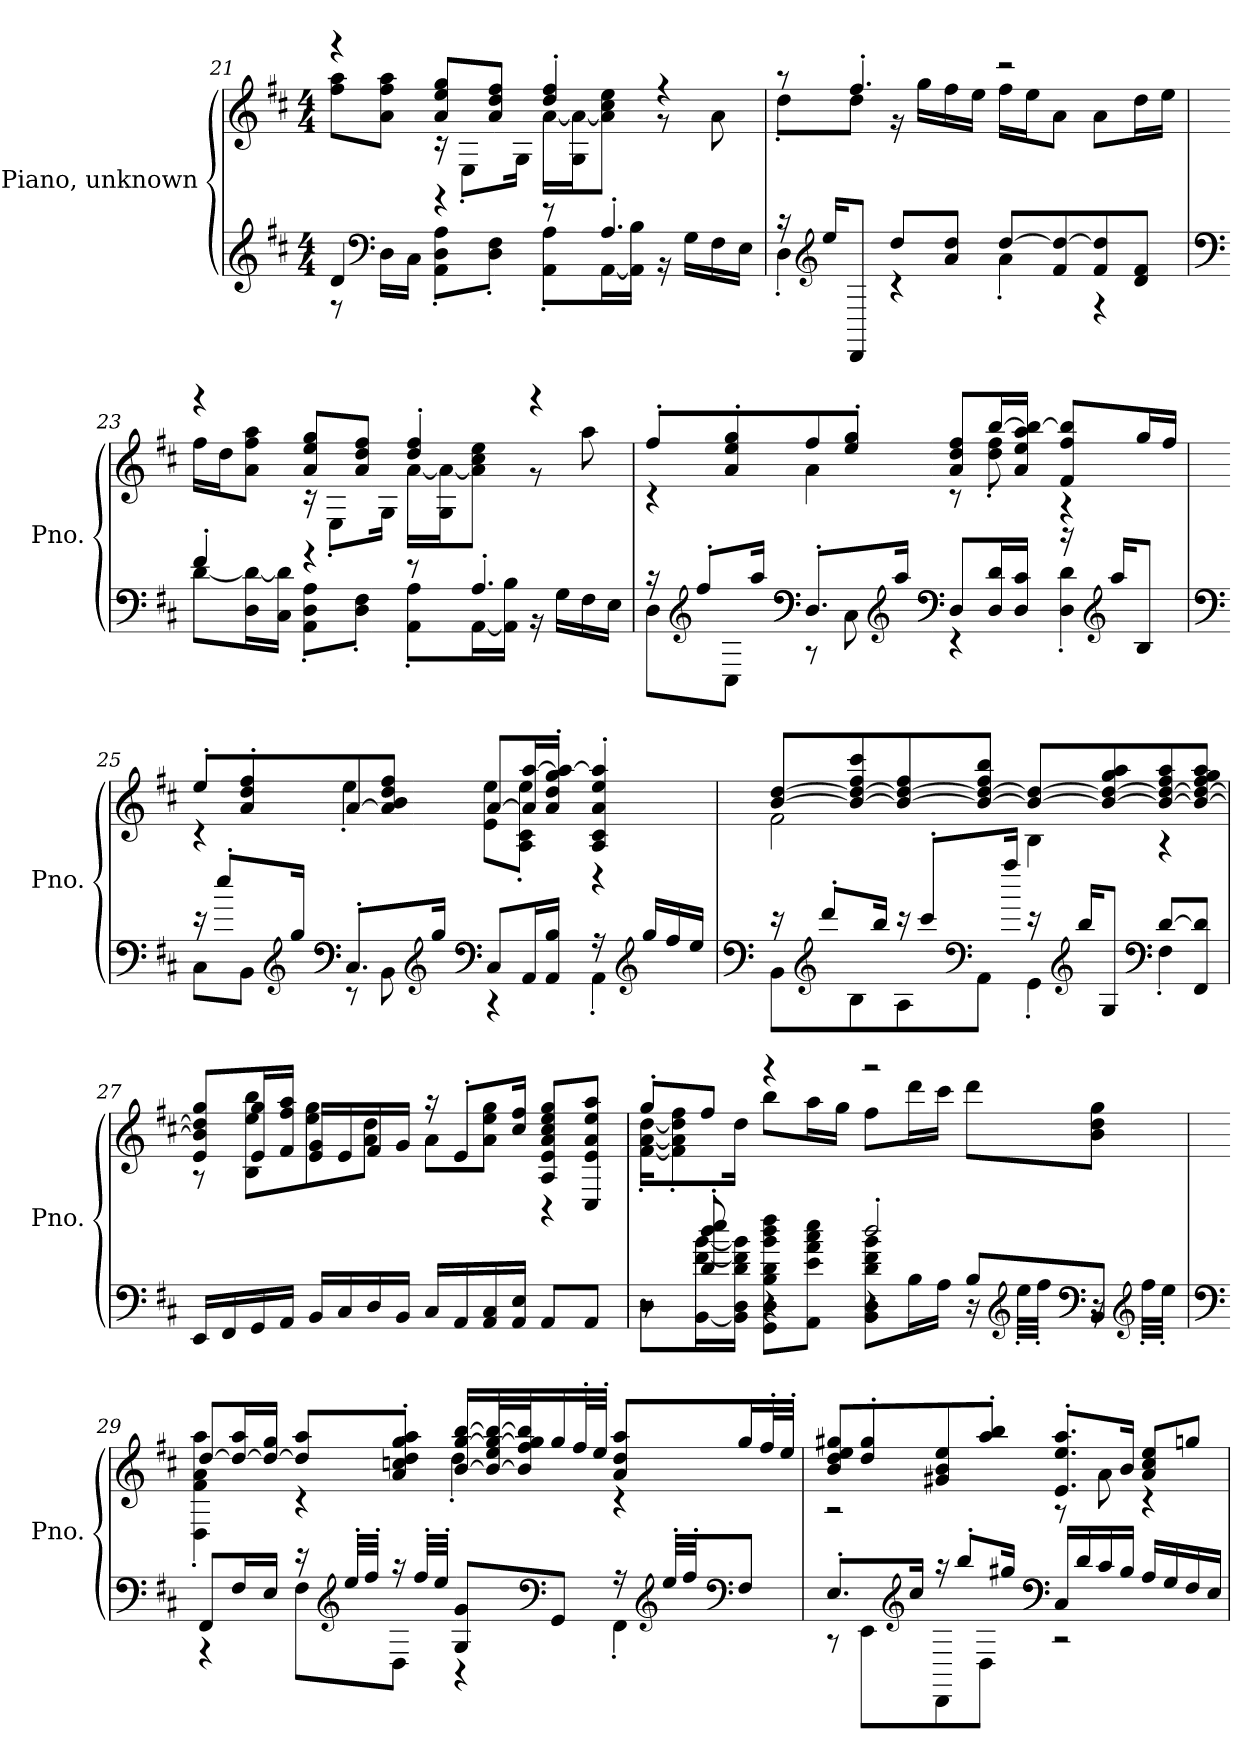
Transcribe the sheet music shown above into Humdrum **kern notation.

**kern	**kern
*part1	*part1
*staff2	*staff1
*I"Piano, unknown	*
*I'Pno.	*
*clefG2	*clefG2
*k[f#c#]	*k[f#c#]
*M4/4	*M4/4
=21	=21
*^	*^
4d/	8r	4r	8ff#\ 8aa\L
*clefF4	*	*	*
.	16D\LL	.	8a\ 8ff#\ 8aa\J
.	16C#\JJ	.	.
4r	8AA\' 8D\' 8A\'L	8a/ 8ee/ 8gg/L	16r
.	.	.	8E'\L
.	8D\' 8F#\'J	8a/ 8dd/ 8ff#/J	.
.	.	.	16G\Jk
8r	8AA\' 8A\'L	4dd/' 4ff#/'	[16a\LL
.	.	.	16G\ 16a\_J
4.A'/	[16AA\L	.	8a\] 8cc#\ 8ee\J
.	16AA\] 16B\JJ	.	.
.	16r	4r	8r
.	16G\LL	.	.
.	16F#\	.	8a\
.	16E\JJ	.	.
!!LO:PB:g=z	!!
=22	=22	=22	=22
16r	4D'\	8r	8dd'\L
*clefG2	*	*	*
16ee/KL	.	.	.
8DD/J	.	4.ff#'/	8dd\J
8dd/L	4r	.	16r
.	.	.	16gg\LL
8a/ 8dd/J	.	.	16ff#\
.	.	.	16ee\JJ
[8dd/L	4a'\	2r	16ff#\LL
.	.	.	16ee\J
8f#/ 8dd/_	.	.	8a\J
8f#/ 8dd/]	4r	.	8a\L
8d/ 8f#/J	.	.	16dd\L
.	.	.	16ee\JJ
=23	=23	=23	=23
*clefF4	*	*	*
4f#'/	[8d\L	4r	16ff#\LL
.	.	.	16dd\J
.	16D\ 16d\_L	.	8a\ 8ff#\ 8aa\J
.	16C#\ 16d\]JJ	.	.
4r	8AA\' 8D\' 8A\'L	8a/ 8ee/ 8gg/L	16r
.	.	.	8E'\L
.	8D\' 8F#\'J	8a/ 8dd/ 8ff#/J	.
.	.	.	16G\Jk
8r	8AA\' 8A\'L	4dd/' 4ff#/'	[16a\LL
.	.	.	16G\ 16a\_J
4.A'/	[16AA\L	.	8a\] 8cc#\ 8ee\J
.	16AA\] 16B\JJ	.	.
.	16r	4r	8r
.	16G\LL	.	.
.	16F#\	.	8aa\
.	16E\JJ	.	.
!!LO:LB:g=z	!!
=24	=24	=24	=24
16r	8D\L	8ff#'/L	4r
*clefG2	*	*	*
8ff#'/L	.	.	.
.	8C#\J	8a/' 8ee/' 8gg/'	.
16aa/Jk	.	.	.
*clefF4	*	*	*
8.D'/L	8r	8ff#/	4a\
.	8C#\	8ee/' 8gg/'J	.
*clefG2	*	*	*
16aa/Jk	.	.	.
*clefF4	*	*	*
8D/L	4r	8a/ 8dd/ 8ff#/L	8r
16D/ 16d/L	.	[16bb/L	8dd\' 8ff#\'
16D/ 16c#/JJ	.	16a/ 16ee/ 16aa/ 16bb/_JJ	.
16r	4D\' 4d\'	8f#/ 8ff#/ 8bb/]L	4r
*clefG2	*	*	*
16aa/KL	.	.	.
8B/J	.	16gg/L	.
.	.	16ff#/JJ	.
!!LO:LB:g=z	!!
=25	=25	=25	=25
*clefF4	*	*	*
16r	8C#\L	8ee'/L	4r
8ee'/L	.	.	.
.	8BB\J	8a/' 8dd/' 8ff#/'	.
*clefG2	*	*	*
16gg/Jk	.	.	.
*clefF4	*	*	*
8.C#'/L	8r	[8a/	4ee'\
.	8BB\	8a/] 8b/ 8dd/ 8ff#/J	.
*clefG2	*	*	*
16gg/Jk	.	.	.
*clefF4	*	*	*
8C#/L	4r	[8a/L	8e\ 8ee\L
16AA/L	.	16a/] [16aa/L	8A\' 8c#\' 8ee\'J
16AA/ 16B/JJ	.	16a/' 16dd/' 16gg/' 16aa/_'JJ	.
16r	4AA'\	4A/' 4c#/' 4a/' 4ee/' 4aa/]'	4r
*clefG2	*	*	*
16gg/LL	.	.	.
16ff#/	.	.	.
16ee/JJ	.	.	.
!!LO:LB:g=z	!!
=26	=26	=26	=26
*clefF4	*	*	*
16r	8BB\L	[8b/ [8dd/L	2f#\
*clefG2	*	*	*
8ddd'/L	.	.	.
.	8B\	8b/_ 8dd/_ 8ff#/ 8ccc#/	.
16bb/Jk	.	.	.
16r	8A\	8b/_ 8dd/_ 8ff#/	.
8ccc#'/L	.	.	.
*clefF4	*	*	*
.	8AA\J	8b/_ 8dd/_ 8ff#/ 8bb/J	.
16aa/Jk	.	.	.
16r	4GG'\	8b/_ 8dd/_L	4B\
*clefG2	*	*	*
16bb/KL	.	.	.
8G/J	.	8b/_ 8dd/_ 8gg/ 8aa/	.
*clefF4	*	*	*
[8d/L	4F#'\	8b/_ 8dd/_ 8ff#/ 8aa/	4r
8FF#/ 8d/]J	.	8b/_ 8dd/_ 8ff#/ 8gg/ 8aa/J	.
*v	*v	*	*
=27	=27	=27
16EE/LL	8e/ 8b/] 8dd/] 8gg/L	8r
16FF#/	.	.
16GG/	16e/ 16gg/L	8B\ 8ee\ 8bb\L
16AA/JJ	16f#/ 16ff#/ 16aa/JJ	.
16BB/LL	16e/ 16g/LL	8ee\ 8gg\
16C#/	16e/	.
16D/	16f#/	8a\ 8dd\J
16BB/JJ	16g/JJ	.
16C#/LL	16r	8a\L
16AA/	8e'/L	.
16AA/ 16C#/	.	8a\ 8ee\ 8gg\J
16AA/ 16E/JJ	16cc#/ 16ff#/Jk	.
8AA/L	8A/ 8e/ 8a/ 8cc#/ 8ee/ 8gg/L	4r
8AA/J	8C#/ 8e/ 8a/ 8ee/ 8aa/J	.
!!LO:LB:g=z	!!
=28	=28	=28
*^	*	*
*	*^	*	*
8r	8D\L	2r	8gg'/L	[16f#\' [16a\' [16dd\'KL
.	.	.	.	8f#\]' 8a\]' 8dd\]' 8ff#\'
8d/' 8dd/' 8ee/'	[16BB\ [16f#\ [16b\L	.	8ff#/J	.
.	16BB\] 16D\ 16d\ 16f#\] 16b\]JJ	.	.	16dd\Jk
4r	8GG\ 8D\ 8B\ 8d\ 8b\ 8dd\ 8ff#\L	.	4r	8bb\L
.	8AA\ 8e\ 8a\ 8cc#\ 8ee\J	.	.	16aa\L
.	.	.	.	16gg\JJ
2dd'/	8BB\ 8D\ 8d\ 8f#\ 8b\L	4r	2r	8ff#\L
.	16B\L	.	.	16ddd\L
.	16A\JJ	.	.	16ccc#\JJ
.	16r	8B/L	.	8ddd\L
*clefG2	*	*	*	*
.	32ee'\LLL	.	.	.
.	32ff#'\JJJ	.	.	.
*clefF4	*	*	*	*
.	16r	8BB/J	.	8b\ 8dd\ 8gg\J
*clefG2	*	*	*	*
.	32ff#'\LLL	.	.	.
.	32ee'\JJJ	.	.	.
*v	*v	*v	*	*
!!LO:LB:g=z	!!
=29	=29	=29
*clefF4	*	*
*^	*	*
8FF#/L	4r	[8dd/L	4D\' 4f#\' 4a\' 4aa\'
16F#/L	.	16dd/_ 16aa/L	.
16E/JJ	.	16dd/_ 16gg/JJ	.
16r	8F#\L	8dd/] 8aa/L	4r
*clefG2	*	*	*
32ee'/LLL	.	.	.
32ff#'/JJJ	.	.	.
16r	8D\J	8a/' 8ccn/' 8dd/' 8gg/' 8aa/'J	.
32ff#'/LLL	.	.	.
32ee'/JJJ	.	.	.
8G/ 8g/L	4r	[16b/ [16gg/ [16bb/LL	4dd'\
.	.	32b/_ 32ee/ 32gg/_ 32bb/_L	.
.	.	32b/] 32ff#/ 32gg/] 32bb/]J	.
*clefF4	*	*	*
8GG/J	.	16gg/	.
.	.	32ff#'/L	.
.	.	32ee'/JJJ	.
16r	4FF#'\	8a/ 8dd/ 8aa/L	4r
*clefG2	*	*	*
32ee'/LLL	.	.	.
32ff#'/JJ	.	.	.
*clefF4	*	*	*
8F#/J	.	16gg/L	.
.	.	32ff#'/L	.
.	.	32ee'/JJJ	.
!!LO:PB:g=z	!!
=30	=30	=30	=30
8.E'/L	8r	8b/ 8dd/ 8ee/ 8gg#X/L	2r
.	8EE\L	8dd/' 8gg#/'	.
*clefG2	*	*	*
16cc#/Jk	.	.	.
16r	8DD\	8g#X/ 8b/ 8ee/	.
8bb'/L	.	.	.
.	8D\J	8aa/' 8bb/'J	.
16gg#X/Jk	.	.	.
*clefF4	*	*	*
16C#/LL	2r	8.e/' 8.ee/' 8.aa/'L	8r
16d/	.	.	.
16c#/	.	.	8a\
16B/JJ	.	16b/Jk	.
16A/LL	.	8a/ 8cc#/ 8ee/L	4r
16G/	.	.	.
16F#/	.	8ggn/J	.
16E/JJ	.	.	.
*v	*v	*	*
*	*v	*v
=	=
*-	*-
